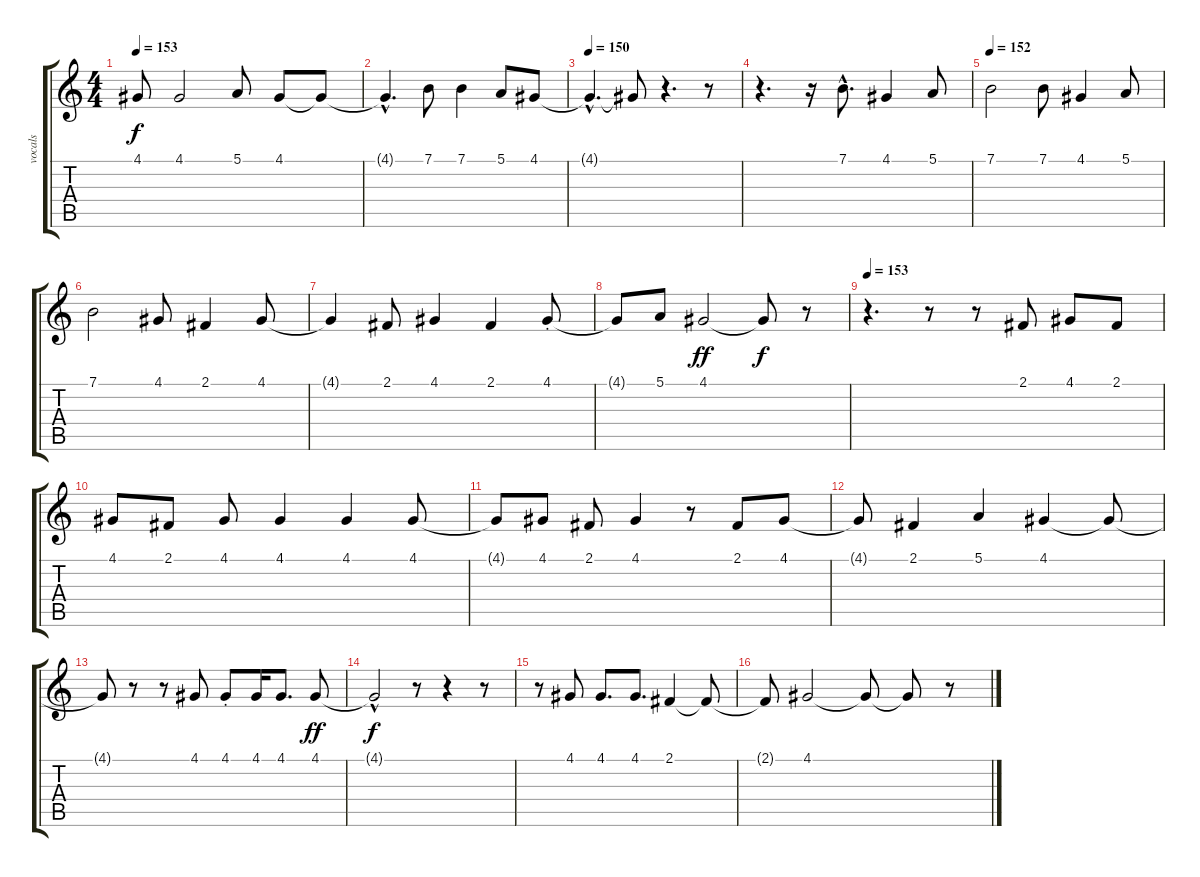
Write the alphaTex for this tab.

\track ("vocals" "vocals") {instrument voiceoohs}
\staff {score tabs}
\tuning (E4 B3 G3 D3 A2 E2) {hide}
\ts (4 4)
\tempo 153
\clef g2
\ks c
4.1.8{dy f} 4.1.2 5.1.8 4.1.8 4.1{t}.8 |
4.1{hac t}.4{d} 7.1.8 7.1.4 5.1.8 4.1.8 |
\tempo 150
4.1{hac t}.4{d} 4.1{t}.8 r.4{d} r.8 |
r.4{d} r.16 7.1{hac}.8{d} 4.1.4 5.1.8 |
\tempo 152
7.1.2 7.1.8 4.1.4 5.1.8 |
7.1.2 4.1.8 2.1.4 4.1.8 |
4.1{t}.4 2.1.8 4.1.4 2.1.4 4.1{st}.8 |
4.1{t}.8 5.1.8 4.1.2{dy ff} 4.1{t}.8{dy f} r.8 |
\tempo 153
r.4{d} r.8 r.8 2.1.8 4.1.8 2.1.8 |
4.1.8 2.1.8 4.1.8 4.1.4 4.1.4 4.1.8 |
4.1{t}.8 4.1.8 2.1.8 4.1.4 r.8 2.1.8 4.1.8 |
4.1{t}.8 2.1.4 5.1.4 4.1.4 4.1{t}.8 |
4.1{t}.8 r.8 r.8 4.1.8 4.1{st}.8 4.1.16 4.1.8{d} 4.1.8{dy ff} |
4.1{hac t}.2{dy f} r.8 r.4 r.8 |
r.8 4.1.8 4.1.8{d} 4.1.8{d} 2.1.4 2.1{t}.8 |
2.1{t}.8 4.1.2 4.1{t}.8 4.1{t}.8 r.8
